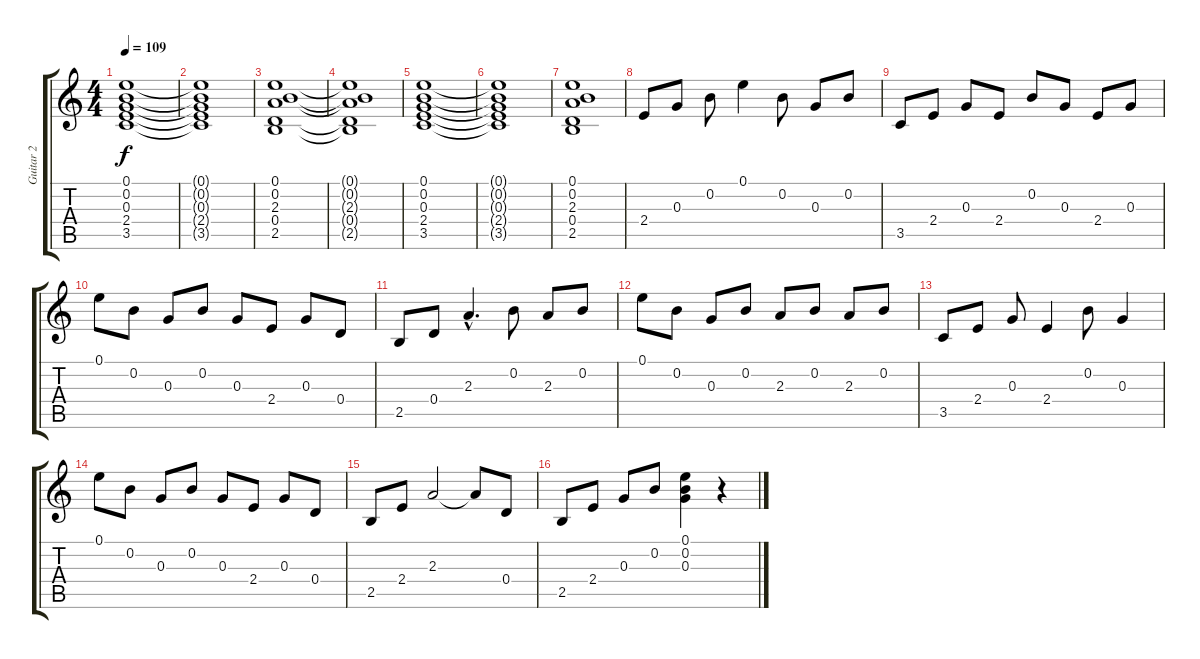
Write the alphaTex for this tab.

\track ("Guitar 2" "Guitar 2") {instrument distortionguitar}
\staff {score tabs}
\tuning (E4 B3 G3 D3 A2 E2) {hide}
\ts (4 4)
\tempo 109
\clef g2
\ks c
(0.1 0.2 0.3 2.4 3.5).1{dy f volume 10 instrument electricguitarclean} |
(0.1{t} 0.2{t} 0.3{t} 2.4{t} 3.5{t}).1 |
(0.1 0.2 2.3 0.4 2.5).1 |
(0.1{t} 0.2{t} 2.3{t} 0.4{t} 2.5{t}).1 |
(0.1 0.2 0.3 2.4 3.5).1 |
(0.1{t} 0.2{t} 0.3{t} 2.4{t} 3.5{t}).1 |
(0.1 0.2 2.3 0.4 2.5).1 |
2.4.8 0.3.8 0.2.8 0.1.4 0.2.8 0.3.8 0.2.8 |
3.5.8 2.4.8 0.3.8 2.4.8 0.2.8 0.3.8 2.4.8 0.3.8 |
0.1.8 0.2.8 0.3.8 0.2.8 0.3.8 2.4.8 0.3.8 0.4.8 |
2.5.8 0.4.8 2.3{hac}.4{d} 0.2.8 2.3.8 0.2.8 |
0.1.8 0.2.8 0.3.8 0.2.8 2.3.8 0.2.8 2.3.8 0.2.8 |
3.5.8 2.4.8 0.3.8 2.4.4 0.2.8 0.3.4 |
0.1.8 0.2.8 0.3.8 0.2.8 0.3.8 2.4.8 0.3.8 0.4.8 |
2.5.8 2.4.8 2.3.2 2.3{t}.8 0.4.8 |
2.5.8 2.4.8 0.3.8 0.2.8 (0.1 0.2 0.3).4 r.4
